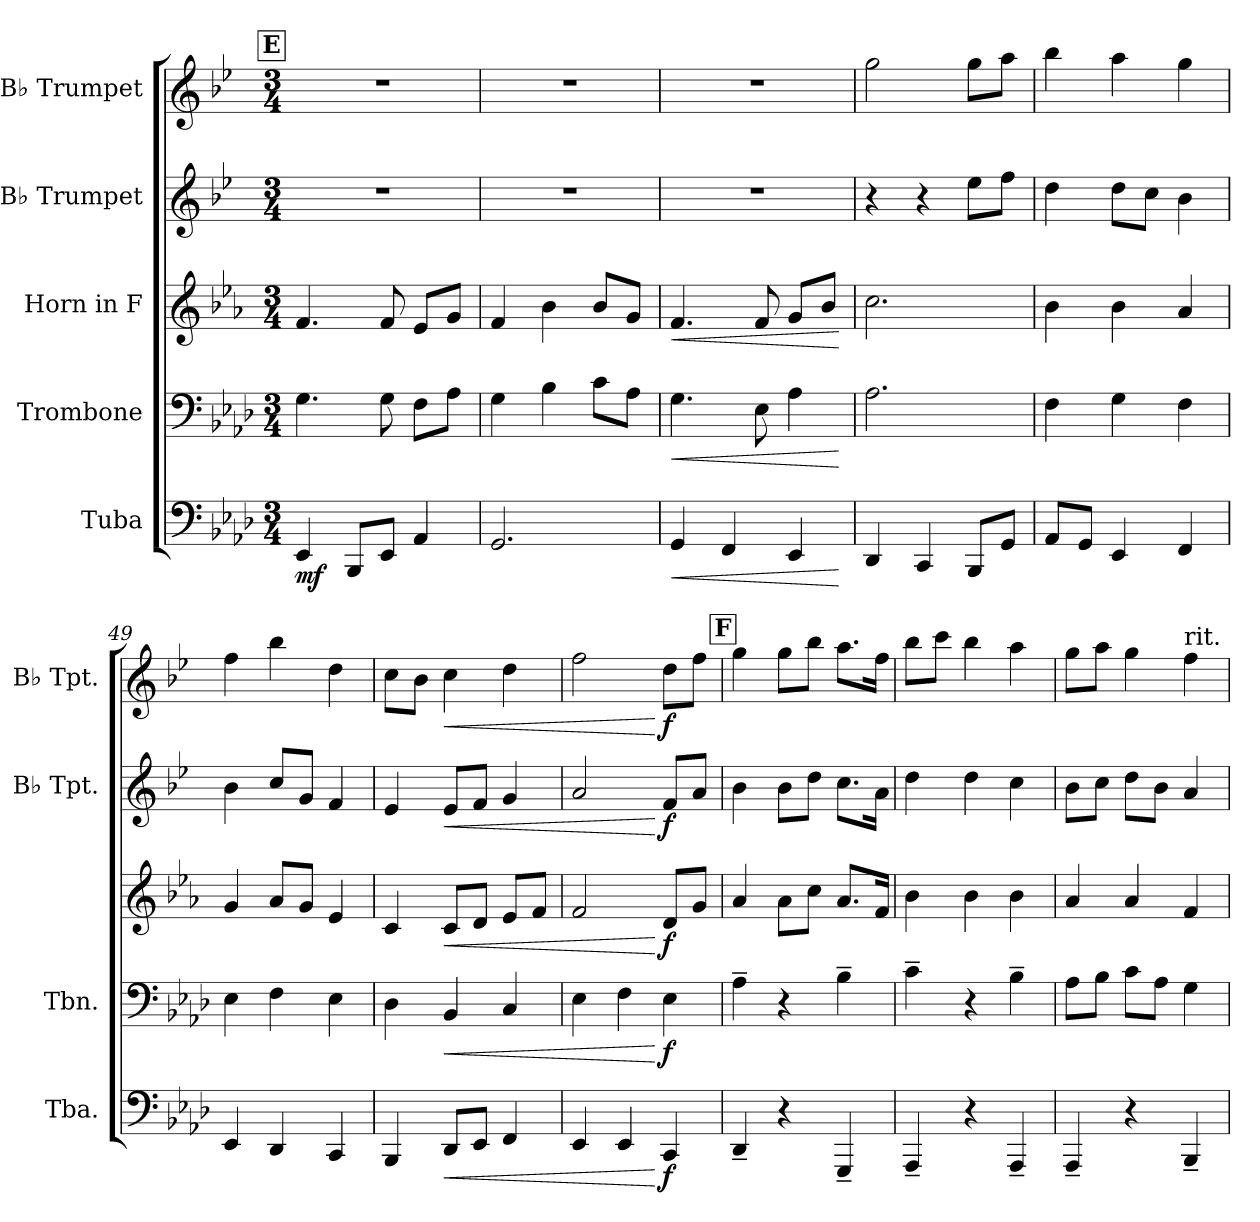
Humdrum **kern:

**kern	**dynam	**kern	**dynam	**kern	**dynam	**kern	**dynam	**kern	**dynam
*part5	*part5	*part4	*part4	*part3	*part3	*part2	*part2	*part1	*part1
*staff5	*staff5	*staff4	*staff4	*staff3	*staff3	*staff2	*staff2	*staff1	*staff1
*I"Tuba	*	*I"Trombone	*	*I"Horn in F	*	*I"B♭ Trumpet	*	*I"B♭ Trumpet	*
*I'Tba.	*	*I'Tbn.	*	*	*	*I'B♭ Tpt.	*	*I'B♭ Tpt.	*
*clefF4	*	*clefF4	*	*clefG2	*	*clefG2	*	*clefG2	*
*	*	*	*	*ITrd4c7	*	*ITrd1c2	*	*ITrd1c2	*
*k[b-e-a-d-]	*	*k[b-e-a-d-]	*	*k[b-e-a-d-]	*	*k[b-e-a-d-]	*	*k[b-e-a-d-]	*
*M3/4	*	*M3/4	*	*M3/4	*	*M3/4	*	*M3/4	*
!!LO:REH:place=s1:a:B:fs=14:t=E
=44	=44	=44	=44	=44	=44	=44	=44	=44	=44
!	!LO:DY:b	!	!	!	!	!	!	!	!
4EE-/	mf	4.G\	.	4.B-/	.	2.r	.	2.r	.
8BBB-/L	.	.	.	.	.	.	.	.	.
8EE-/J	.	8G\	.	8B-/	.	.	.	.	.
4AA-/	.	8F\L	.	8A-/L	.	.	.	.	.
.	.	8A-\J	.	8c/J	.	.	.	.	.
!!LO:LB:g=z
=45	=45	=45	=45	=45	=45	=45	=45	=45	=45
2.GG/	.	4G\	.	4B-/	.	2.r	.	2.r	.
.	.	4B-\	.	4e-\	.	.	.	.	.
.	.	8c\L	.	8e-/L	.	.	.	.	.
.	.	8A-\J	.	8c/J	.	.	.	.	.
=46	=46	=46	=46	=46	=46	=46	=46	=46	=46
!	!LO:HP:b	!	!LO:HP:b	!	!LO:HP:b	!	!	!	!
4GG/	<	4.G\	<	4.B-/	<	2.r	.	2.r	.
4FF/	.	.	.	.	.	.	.	.	.
.	.	8E-\	.	8B-/	.	.	.	.	.
4EE-/	.	4A-\	.	8c/L	.	.	.	.	.
.	.	.	.	8e-/J	.	.	.	.	.
.	[	.	[	.	[	.	.	.	.
=47	=47	=47	=47	=47	=47	=47	=47	=47	=47
4DD-/	.	2.A-\	.	2.f\	.	4r	.	2ff\	.
4CC/	.	.	.	.	.	4r	.	.	.
8BBB-/L	.	.	.	.	.	8dd-\L	.	8ff\L	.
8GG/J	.	.	.	.	.	8ee-\J	.	8gg\J	.
=48	=48	=48	=48	=48	=48	=48	=48	=48	=48
8AA-/L	.	4F\	.	4e-\	.	4cc\	.	4aa-\	.
8GG/J	.	.	.	.	.	.	.	.	.
4EE-/	.	4G\	.	4e-\	.	8cc\L	.	4gg\	.
.	.	.	.	.	.	8b-\J	.	.	.
4FF/	.	4F\	.	4d-/	.	4a-\	.	4ff\	.
=49	=49	=49	=49	=49	=49	=49	=49	=49	=49
4EE-/	.	4E-\	.	4c/	.	4a-\	.	4ee-\	.
4DD-/	.	4F\	.	8d-/L	.	8b-/L	.	4aa-\	.
.	.	.	.	8c/J	.	8f/J	.	.	.
4CC/	.	4E-\	.	4A-/	.	4e-/	.	4cc\	.
=50	=50	=50	=50	=50	=50	=50	=50	=50	=50
4BBB-/	.	4D-\	.	4F/	.	4d-/	.	8b-\L	.
.	.	.	.	.	.	.	.	8a-\J	.
!	!LO:HP:b	!	!LO:HP:b	!	!LO:HP:b	!	!LO:HP:b	!	!LO:HP:b
8DD-/L	<	4BB-/	<	8F/L	<	8d-/L	<	4b-\	<
8EE-/J	.	.	.	8G/J	.	8e-/J	.	.	.
4FF/	.	4C/	.	8A-/L	.	4f/	.	4cc\	.
.	.	.	.	8B-/J	.	.	.	.	.
=51	=51	=51	=51	=51	=51	=51	=51	=51	=51
4EE-/	.	4E-\	.	2B-/	.	2g/	.	2ee-\	.
4EE-/	.	4F\	.	.	.	.	.	.	.
!	!LO:DY:n=1:b	!	!LO:DY:n=1:b	!	!LO:DY:n=1:b	!	!LO:DY:n=1:b	!	!LO:DY:n=1:b
4CC/	[ f	4E-\	[ f	8G/L	[ f	8e-/L	[ f	8cc\L	[ f
.	.	.	.	8c/J	.	8g/J	.	8ee-\J	.
!!LO:PB:g=z
!!LO:REH:place=s1:a:B:fs=14:t=F
=52	=52	=52	=52	=52	=52	=52	=52	=52	=52
4DD-~/	.	4A-~\	.	4d-/	.	4a-\	.	4ff\	.
4r	.	4r	.	8d-\L	.	8a-\L	.	8ff\L	.
.	.	.	.	8f\J	.	8cc\J	.	8aa-\J	.
4GGG~/	.	4B-~\	.	8.d-/L	.	8.b-\L	.	8.gg\L	.
.	.	.	.	16B-/Jk	.	16g\Jk	.	16ee-\Jk	.
=53	=53	=53	=53	=53	=53	=53	=53	=53	=53
4AAA-~/	.	4c~\	.	4e-\	.	4cc\	.	8aa-\L	.
.	.	.	.	.	.	.	.	8bb-\J	.
4r	.	4r	.	4e-\	.	4cc\	.	4aa-\	.
4AAA-~/	.	4B-~\	.	4e-\	.	4b-\	.	4gg\	.
=54	=54	=54	=54	=54	=54	=54	=54	=54	=54
4AAA-~/	.	8A-\L	.	4d-/	.	8a-\L	.	8ff\L	.
.	.	8B-\J	.	.	.	8b-\J	.	8gg\J	.
4r	.	8c\L	.	4d-/	.	8cc\L	.	4ff\	.
.	.	8A-\J	.	.	.	8a-\J	.	.	.
!	!	!	!	!	!	!	!	!LO:TX:a:t=rit.	!
4BBB-~/	.	4G\	.	4B-/	.	4g/	.	4ee-\	.
=	=	=	=	=	=	=	=	=	=
*-	*-	*-	*-	*-	*-	*-	*-	*-	*-
